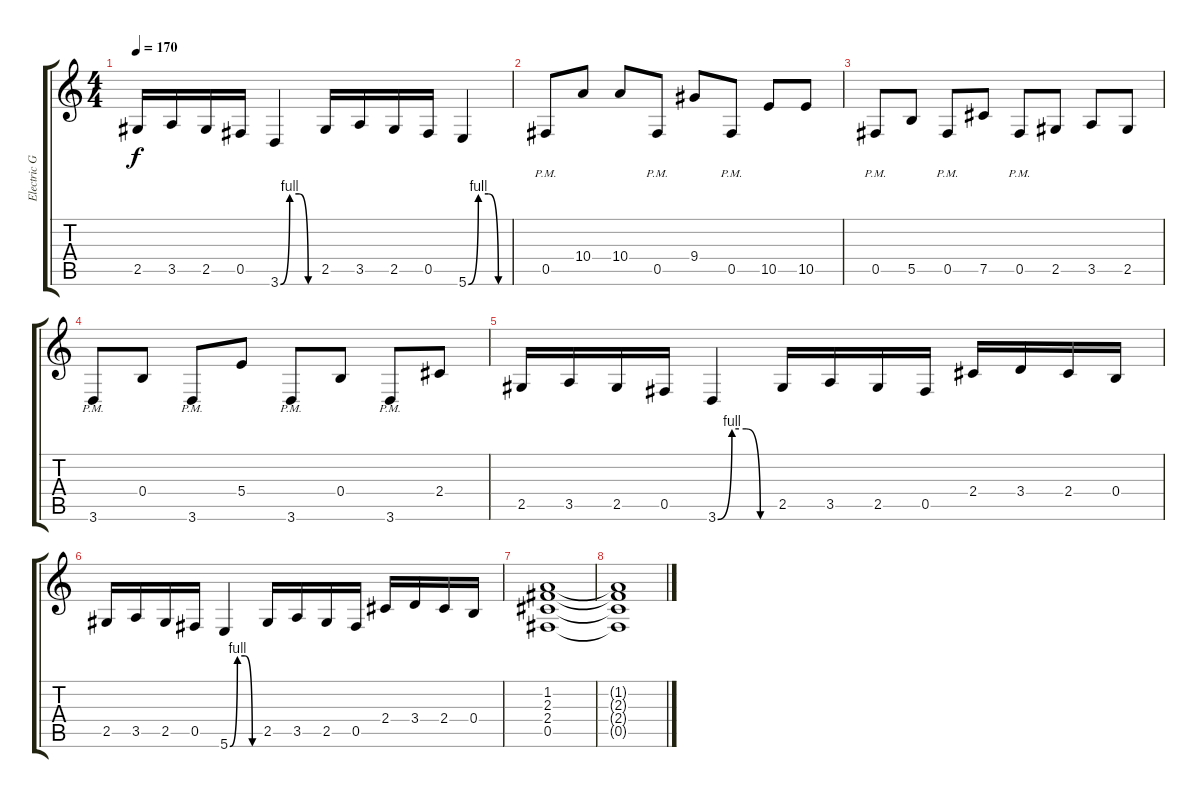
\track ("Electric Guitar" "Electric G") {instrument distortionguitar}
\staff {score tabs}
\tuning (Db4 Ab3 E3 B2 Gb2 B1) {hide}
\ts (4 4)
\tempo 170
\clef g2
\ks c
2.5.16{dy f} 3.5.16 2.5.16 0.5.16 3.6{be (custom 0 0 15 4 30 4 45 0 60 0)}.4 2.5.16 3.5.16 2.5.16 0.5.16 5.6{be (custom 0 0 15 4 30 4 45 0 60 0)}.4 |
0.5{pm}.8 10.4.8 10.4.8 0.5{pm}.8 9.4.8 0.5{pm}.8 10.5.8 10.5.8 |
0.5{pm}.8 5.5.8 0.5{pm}.8 7.5.8 0.5{pm}.8 2.5.8 3.5.8 2.5.8 |
3.6{pm}.8 0.4.8 3.6{pm}.8 5.4.8 3.6{pm}.8 0.4.8 3.6{pm}.8 2.4.8 |
2.5.16 3.5.16 2.5.16 0.5.16 3.6{be (custom 0 0 15 4 30 4 45 0 60 0)}.4 2.5.16 3.5.16 2.5.16 0.5.16 2.4.16 3.4.16 2.4.16 0.4.16 |
2.5.16 3.5.16 2.5.16 0.5.16 5.6{be (custom 0 0 15 4 30 4 45 0 60 0)}.4 2.5.16 3.5.16 2.5.16 0.5.16 2.4.16 3.4.16 2.4.16 0.4.16 |
(1.2 2.3 2.4 0.5).1 |
(1.2{t} 2.3{t} 2.4{t} 0.5{t}).1
